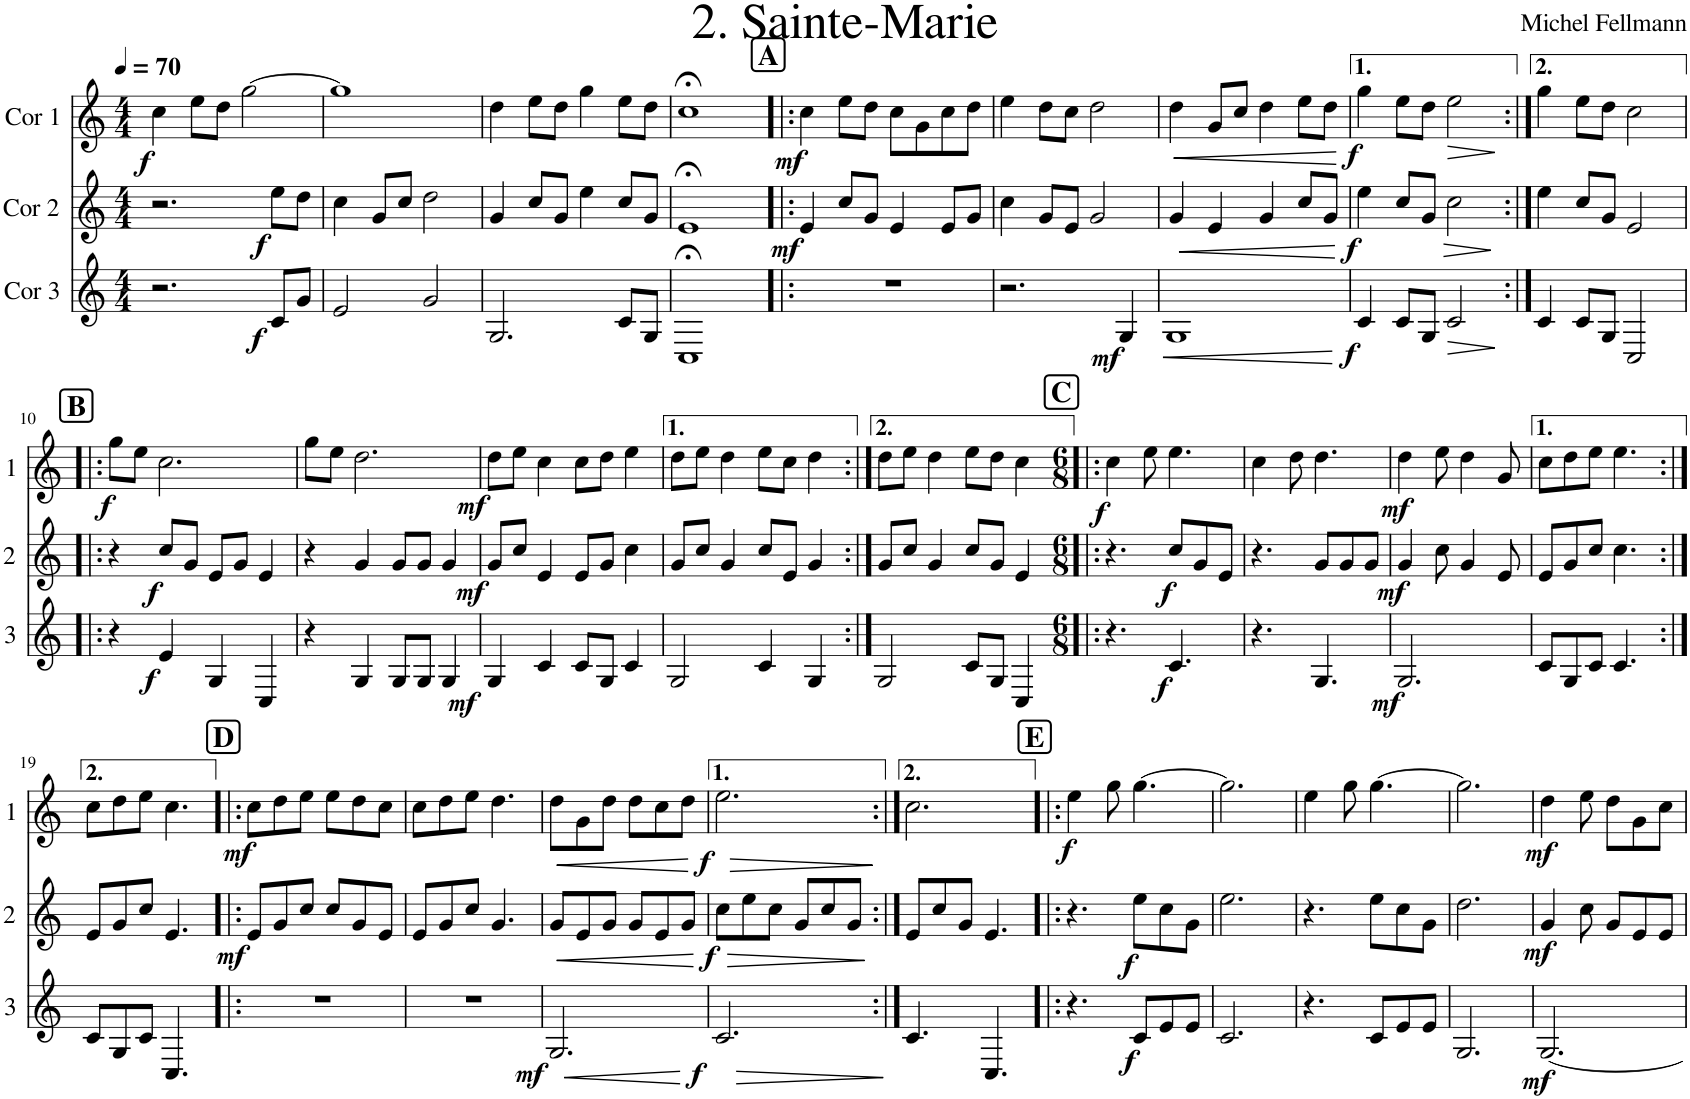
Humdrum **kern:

**kern	**dynam	**kern	**dynam	**kern	**dynam
*part3	*part3	*part2	*part2	*part1	*part1
*staff3	*staff3	*staff2	*staff2	*staff1	*staff1
*I"Cor 3	*	*I"Cor 2	*	*I"Cor 1	*
*clefG2	*	*clefG2	*	*clefG2	*
*Trd4c7	*	*Trd4c7	*	*Trd4c7	*
*k[]	*	*k[]	*	*k[]	*
*M4/4	*	*M4/4	*	*M4/4	*
*MM70	*	*MM70	*	*MM70	*
=1	=1	=1	=1	=1	=1
!	!	!	!	!	!LO:DY:b
2.r	.	2.r	.	4cc\	f
.	.	.	.	8ee\L	.
.	.	.	.	8dd\J	.
.	.	.	.	[2gg\	.
!	!LO:DY:b	!	!LO:DY:b	!	!
8c/L	f	8ee\L	f	.	.
8g/J	.	8dd\J	.	.	.
=2	=2	=2	=2	=2	=2
2e/	.	4cc\	.	1gg]	.
.	.	8g/L	.	.	.
.	.	8cc/J	.	.	.
2g/	.	2dd\	.	.	.
=3	=3	=3	=3	=3	=3
2.G/	.	4g/	.	4dd\	.
.	.	8cc/L	.	8ee\L	.
.	.	8g/J	.	8dd\J	.
.	.	4ee\	.	4gg\	.
8c/L	.	8cc/L	.	8ee\L	.
8G/J	.	8g/J	.	8dd\J	.
=4	=4	=4	=4	=4	=4
1C;<	.	1e;<	.	1cc;<	.
!!LO:REH:place=s1:a:B:cj:fs=14:t=A
=5!|:	=5!|:	=5!|:	=5!|:	=5!|:	=5!|:
!	!	!	!LO:DY:b	!	!LO:DY:b
1r	.	4e/	mf	4cc\	mf
.	.	8cc/L	.	8ee\L	.
.	.	8g/J	.	8dd\J	.
.	.	4e/	.	8cc\L	.
.	.	.	.	8g\	.
.	.	8e/L	.	8cc\	.
.	.	8g/J	.	8dd\J	.
=6	=6	=6	=6	=6	=6
2.r	.	4cc\	.	4ee\	.
.	.	8g/L	.	8dd\L	.
.	.	8e/J	.	8cc\J	.
.	.	2g/	.	2dd\	.
!	!LO:DY:b	!	!	!	!
4G/	mf	.	.	.	.
=7	=7	=7	=7	=7	=7
!	!LO:HP:b	!	!LO:HP:b	!	!LO:HP:b
1G	<	4g/	<	4dd\	<
.	.	4e/	.	8g/L	.
.	.	.	.	8cc/J	.
.	.	4g/	.	4dd\	.
.	.	8cc/L	.	8ee\L	.
.	.	8g/J	.	8dd\J	.
.	[	.	[	.	[
=8	=8	=8	=8	=8	=8
!	!LO:DY:b	!	!LO:DY:b	!	!LO:DY:b
4c/	f	4ee\	f	4gg\	f
8c/L	.	8cc/L	.	8ee\L	.
8G/J	.	8g/J	.	8dd\J	.
!	!LO:HP:b	!	!LO:HP:b	!	!LO:HP:b
2c/	>	2cc\	>	2ee\	>
.	]	.	]	.	]
=9:|!	=9:|!	=9:|!	=9:|!	=9:|!	=9:|!
4c/	.	4ee\	.	4gg\	.
8c/L	.	8cc/L	.	8ee\L	.
8G/J	.	8g/J	.	8dd\J	.
2C/	.	2e/	.	2cc\	.
!!LO:LB:g=z
!!LO:REH:place=s1:a:B:cj:fs=14:t=B
=10!|:	=10!|:	=10!|:	=10!|:	=10!|:	=10!|:
!	!	!	!	!	!LO:DY:b
4r	.	4r	.	8gg\L	f
.	.	.	.	8ee\J	.
!	!LO:DY:b	!	!LO:DY:b	!	!
4e/	f	8cc/L	f	2.cc\	.
.	.	8g/J	.	.	.
4G/	.	8e/L	.	.	.
.	.	8g/J	.	.	.
4C/	.	4e/	.	.	.
=11	=11	=11	=11	=11	=11
4r	.	4r	.	8gg\L	.
.	.	.	.	8ee\J	.
4G/	.	4g/	.	2.dd\	.
8G/L	.	8g/L	.	.	.
8G/J	.	8g/J	.	.	.
4G/	.	4g/	.	.	.
=12	=12	=12	=12	=12	=12
!	!LO:DY:b	!	!LO:DY:b	!	!LO:DY:b
4G/	mf	8g/L	mf	8dd\L	mf
.	.	8cc/J	.	8ee\J	.
4c/	.	4e/	.	4cc\	.
8c/L	.	8e/L	.	8cc\L	.
8G/J	.	8g/J	.	8dd\J	.
4c/	.	4cc\	.	4ee\	.
=13	=13	=13	=13	=13	=13
2G/	.	8g/L	.	8dd\L	.
.	.	8cc/J	.	8ee\J	.
.	.	4g/	.	4dd\	.
4c/	.	8cc/L	.	8ee\L	.
.	.	8e/J	.	8cc\J	.
4G/	.	4g/	.	4dd\	.
=14:|!	=14:|!	=14:|!	=14:|!	=14:|!	=14:|!
2G/	.	8g/L	.	8dd\L	.
.	.	8cc/J	.	8ee\J	.
.	.	4g/	.	4dd\	.
8c/L	.	8cc/L	.	8ee\L	.
8G/J	.	8g/J	.	8dd\J	.
4C/	.	4e/	.	4cc\	.
!!LO:REH:place=s1:a:B:cj:fs=14:t=C
=15!|:	=15!|:	=15!|:	=15!|:	=15!|:	=15!|:
*M6/8	*	*M6/8	*	*M6/8	*
!	!	!	!	!	!LO:DY:b
4.r	.	4.r	.	4cc\	f
.	.	.	.	8ee\	.
!	!LO:DY:b	!	!LO:DY:b	!	!
4.c/	f	8cc/L	f	4.ee\	.
.	.	8g/	.	.	.
.	.	8e/J	.	.	.
=16	=16	=16	=16	=16	=16
4.r	.	4.r	.	4cc\	.
.	.	.	.	8dd\	.
4.G/	.	8g/L	.	4.dd\	.
.	.	8g/	.	.	.
.	.	8g/J	.	.	.
=17	=17	=17	=17	=17	=17
!	!LO:DY:b	!	!LO:DY:b	!	!LO:DY:b
2.G/	mf	4g/	mf	4dd\	mf
.	.	8cc\	.	8ee\	.
.	.	4g/	.	4dd\	.
.	.	8e/	.	8g/	.
=18	=18	=18	=18	=18	=18
8c/L	.	8e/L	.	8cc\L	.
8G/	.	8g/	.	8dd\	.
8c/J	.	8cc/J	.	8ee\J	.
4.c/	.	4.cc\	.	4.ee\	.
!!LO:LB:g=z
=19:|!	=19:|!	=19:|!	=19:|!	=19:|!	=19:|!
8c/L	.	8e/L	.	8cc\L	.
8G/	.	8g/	.	8dd\	.
8c/J	.	8cc/J	.	8ee\J	.
4.C/	.	4.e/	.	4.cc\	.
!!LO:REH:place=s1:a:B:cj:fs=14:t=D
=20!|:	=20!|:	=20!|:	=20!|:	=20!|:	=20!|:
!	!	!	!LO:DY:b	!	!LO:DY:b
2.r	.	8e/L	mf	8cc\L	mf
.	.	8g/	.	8dd\	.
.	.	8cc/J	.	8ee\J	.
.	.	8cc/L	.	8ee\L	.
.	.	8g/	.	8dd\	.
.	.	8e/J	.	8cc\J	.
=21	=21	=21	=21	=21	=21
2.r	.	8e/L	.	8cc\L	.
.	.	8g/	.	8dd\	.
.	.	8cc/J	.	8ee\J	.
.	.	4.g/	.	4.dd\	.
=22	=22	=22	=22	=22	=22
!	!LO:HP:b	!	!LO:HP:b	!	!LO:HP:b
!	!LO:DY:n=1:b	!	!	!	!
2.G/	< mf	8g/L	<	8dd\L	<
.	.	8e/	.	8g\	.
.	.	8g/J	.	8dd\J	.
.	.	8g/L	.	8dd\L	.
.	.	8e/	.	8cc\	.
.	.	8g/J	.	8dd\J	.
.	[	.	[	.	[
=23	=23	=23	=23	=23	=23
!	!LO:HP:b	!	!LO:HP:b	!	!LO:HP:b
!	!LO:DY:n=1:b	!	!LO:DY:n=1:b	!	!LO:DY:n=1:b
2.c/	> f	8cc\L	> f	2.ee\	> f
.	.	8ee\	.	.	.
.	.	8cc\J	.	.	.
.	.	8g/L	.	.	.
.	.	8cc/	.	.	.
.	.	8g/J	.	.	.
.	]	.	]	.	]
=24:|!	=24:|!	=24:|!	=24:|!	=24:|!	=24:|!
4.c/	.	8e/L	.	2.cc\	.
.	.	8cc/	.	.	.
.	.	8g/J	.	.	.
4.C/	.	4.e/	.	.	.
!!LO:REH:place=s1:a:B:cj:fs=14:t=E
=25!|:	=25!|:	=25!|:	=25!|:	=25!|:	=25!|:
!	!	!	!	!	!LO:DY:b
4.r	.	4.r	.	4ee\	f
.	.	.	.	8gg\	.
!	!LO:DY:b	!	!LO:DY:b	!	!
8c/L	f	8ee\L	f	[4.gg\	.
8e/	.	8cc\	.	.	.
8e/J	.	8g\J	.	.	.
=26	=26	=26	=26	=26	=26
2.c/	.	2.ee\	.	2.gg\]	.
=27	=27	=27	=27	=27	=27
4.r	.	4.r	.	4ee\	.
.	.	.	.	8gg\	.
8c/L	.	8ee\L	.	[4.gg\	.
8e/	.	8cc\	.	.	.
8e/J	.	8g\J	.	.	.
=28	=28	=28	=28	=28	=28
2.G/	.	2.dd\	.	2.gg\]	.
=29	=29	=29	=29	=29	=29
!	!LO:DY:b	!	!LO:DY:b	!	!LO:DY:b
[2.G/	mf	4g/	mf	4dd\	mf
.	.	8cc\	.	8ee\	.
.	.	8g/L	.	8dd\L	.
.	.	8e/	.	8g\	.
.	.	8e/J	.	8cc\J	.
=	=	=	=	=	=
*-	*-	*-	*-	*-	*-
